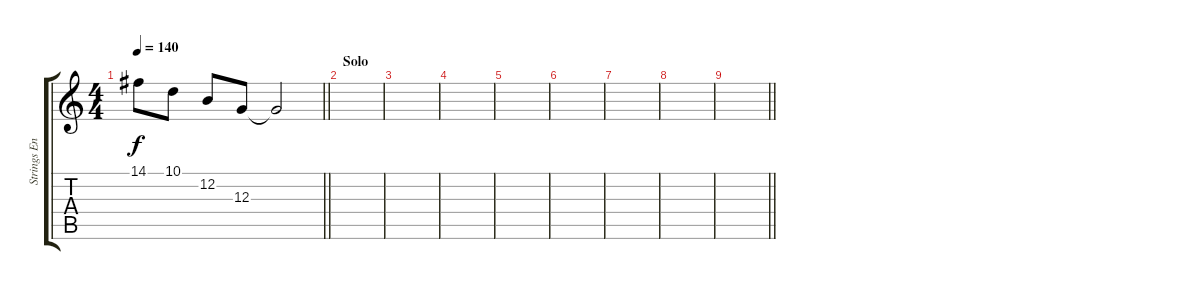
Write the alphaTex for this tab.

\track ("Strings Ensemble" "Strings En") {instrument tremolostrings}
\staff {score tabs}
\tuning (E4 B3 G3 D3 A2 E2) {hide}
\ts (4 4)
\tempo 140
\clef g2
\barLineRight lightlight
\ks c
14.1.8{dy f} 10.1.8 12.2.8 12.3.8 12.3{t}.2 |
\section ("" "Solo")
|
|
|
|
|
|
|
\barLineRight lightlight
